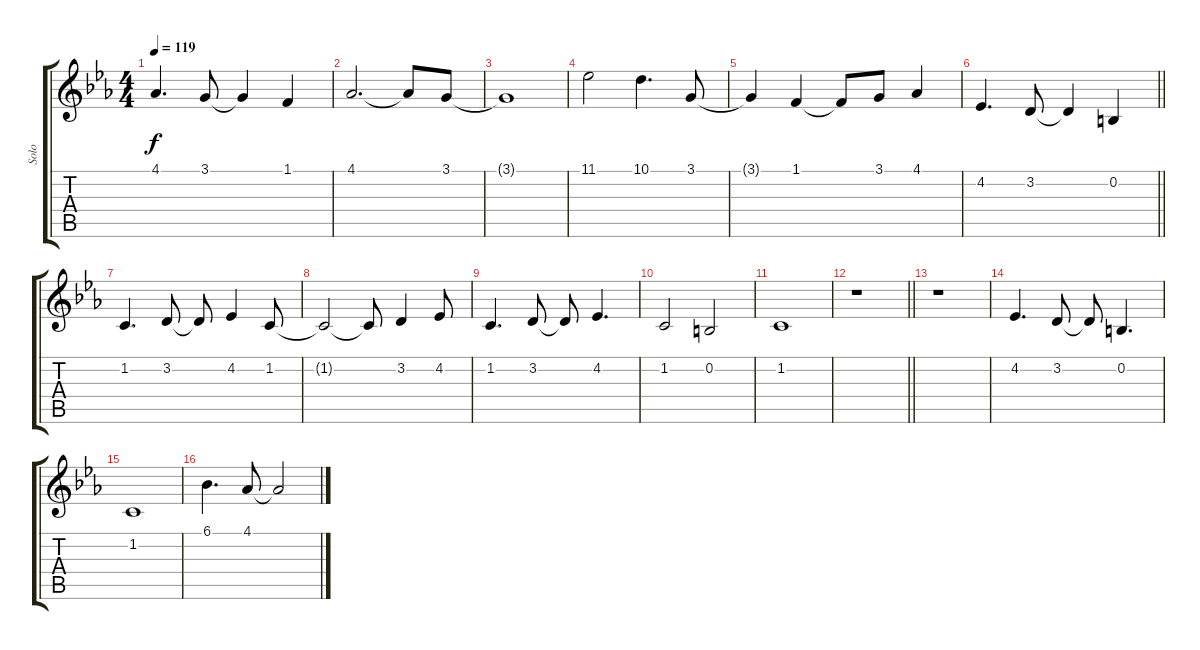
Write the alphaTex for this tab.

\track ("Solo" "Solo") {instrument synthstrings1}
\staff {score tabs}
\tuning (E4 B3 G3 D3 A2 E2) {hide}
\ts (4 4)
\tempo 119
\clef g2
\ks eb
4.1{t}.4{d dy f} 3.1.8 3.1{t}.4 1.1.4 |
4.1.2{d} 4.1{t}.8 3.1.8 |
3.1{t}.1 |
11.1.2 10.1.4{d} 3.1.8 |
3.1{t}.4 1.1.4 1.1{t}.8 3.1.8 4.1.4 |
\barLineRight lightlight
4.2.4{d} 3.2.8 3.2{t}.4 0.2.4 |
1.2.4{d} 3.2.8 3.2{t}.8 4.2.4 1.2.8 |
1.2{t}.2 1.2{t}.8 3.2.4 4.2.8 |
1.2.4{d} 3.2.8 3.2{t}.8 4.2.4{d} |
1.2.2 0.2.2 |
1.2.1 |
\barLineRight lightlight
r.1 |
r.1 |
4.2.4{d} 3.2.8 3.2{t}.8 0.2.4{d} |
1.2.1 |
6.1.4{d} 4.1.8 4.1{t}.2
